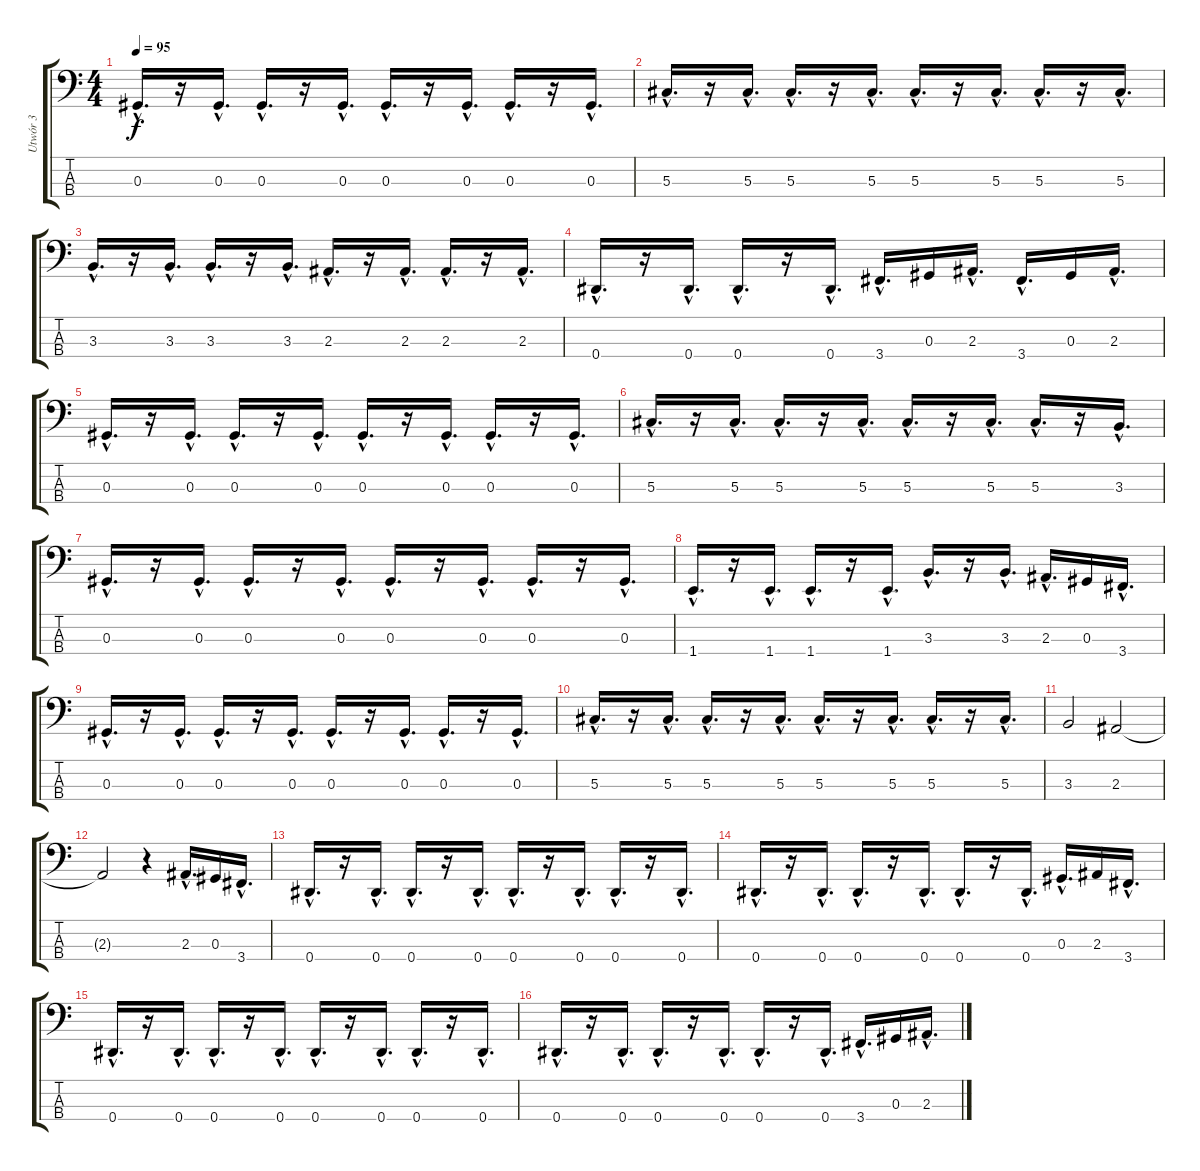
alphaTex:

\track ("Utwór 3" "Utwór 3") {instrument fretlessbass}
\staff {score tabs}
\tuning (Gb2 Db2 Ab1 Eb1) {hide}
\ts (4 4)
\tempo 95
\clef f4
\ks c
0.3{hac}.16{d dy f} r.16 0.3{hac}.16{d} 0.3{hac}.16{d} r.16 0.3{hac}.16{d} 0.3{hac}.16{d} r.16 0.3{hac}.16{d} 0.3{hac}.16{d} r.16 0.3{hac}.16{d} |
5.3{hac}.16{d} r.16 5.3{hac}.16{d} 5.3{hac}.16{d} r.16 5.3{hac}.16{d} 5.3{hac}.16{d} r.16 5.3{hac}.16{d} 5.3{hac}.16{d} r.16 5.3{hac}.16{d} |
3.3{hac}.16{d} r.16 3.3{hac}.16{d} 3.3{hac}.16{d} r.16 3.3{hac}.16{d} 2.3{hac}.16{d} r.16 2.3{hac}.16{d} 2.3{hac}.16{d} r.16 2.3{hac}.16{d} |
0.4{hac}.16{d} r.16 0.4{hac}.16{d} 0.4{hac}.16{d} r.16 0.4{hac}.16{d} 3.4{hac}.16{d} 0.3.16 2.3{hac}.16{d} 3.4{hac}.16{d} 0.3.16 2.3{hac}.16{d} |
0.3{hac}.16{d} r.16 0.3{hac}.16{d} 0.3{hac}.16{d} r.16 0.3{hac}.16{d} 0.3{hac}.16{d} r.16 0.3{hac}.16{d} 0.3{hac}.16{d} r.16 0.3{hac}.16{d} |
5.3{hac}.16{d} r.16 5.3{hac}.16{d} 5.3{hac}.16{d} r.16 5.3{hac}.16{d} 5.3{hac}.16{d} r.16 5.3{hac}.16{d} 5.3{hac}.16{d} r.16 3.3{hac}.16{d} |
0.3{hac}.16{d} r.16 0.3{hac}.16{d} 0.3{hac}.16{d} r.16 0.3{hac}.16{d} 0.3{hac}.16{d} r.16 0.3{hac}.16{d} 0.3{hac}.16{d} r.16 0.3{hac}.16{d} |
1.4{hac}.16{d} r.16 1.4{hac}.16{d} 1.4{hac}.16{d} r.16 1.4{hac}.16{d} 3.3{hac}.16{d} r.16 3.3{hac}.16{d} 2.3{hac}.16{d} 0.3.16 3.4{hac}.16{d} |
0.3{hac}.16{d} r.16 0.3{hac}.16{d} 0.3{hac}.16{d} r.16 0.3{hac}.16{d} 0.3{hac}.16{d} r.16 0.3{hac}.16{d} 0.3{hac}.16{d} r.16 0.3{hac}.16{d} |
5.3{hac}.16{d} r.16 5.3{hac}.16{d} 5.3{hac}.16{d} r.16 5.3{hac}.16{d} 5.3{hac}.16{d} r.16 5.3{hac}.16{d} 5.3{hac}.16{d} r.16 5.3{hac}.16{d} |
3.3.2 2.3.2{volume 0 balance 8} |
2.3{t}.2 r.4 2.3{hac}.16{d volume 16} 0.3.16 3.4{hac}.16{d} |
0.4{hac}.16{d} r.16 0.4{hac}.16{d} 0.4{hac}.16{d} r.16 0.4{hac}.16{d} 0.4{hac}.16{d} r.16 0.4{hac}.16{d} 0.4{hac}.16{d} r.16 0.4{hac}.16{d} |
0.4{hac}.16{d} r.16 0.4{hac}.16{d} 0.4{hac}.16{d} r.16 0.4{hac}.16{d} 0.4{hac}.16{d} r.16 0.4{hac}.16{d} 0.3{hac}.16{d} 2.3.16 3.4{hac}.16{d} |
0.4{hac}.16{d} r.16 0.4{hac}.16{d} 0.4{hac}.16{d} r.16 0.4{hac}.16{d} 0.4{hac}.16{d} r.16 0.4{hac}.16{d} 0.4{hac}.16{d} r.16 0.4{hac}.16{d} |
0.4{hac}.16{d} r.16 0.4{hac}.16{d} 0.4{hac}.16{d} r.16 0.4{hac}.16{d} 0.4{hac}.16{d} r.16 0.4{hac}.16{d} 3.4{hac}.16{d} 0.3.16 2.3{hac}.16{d}
